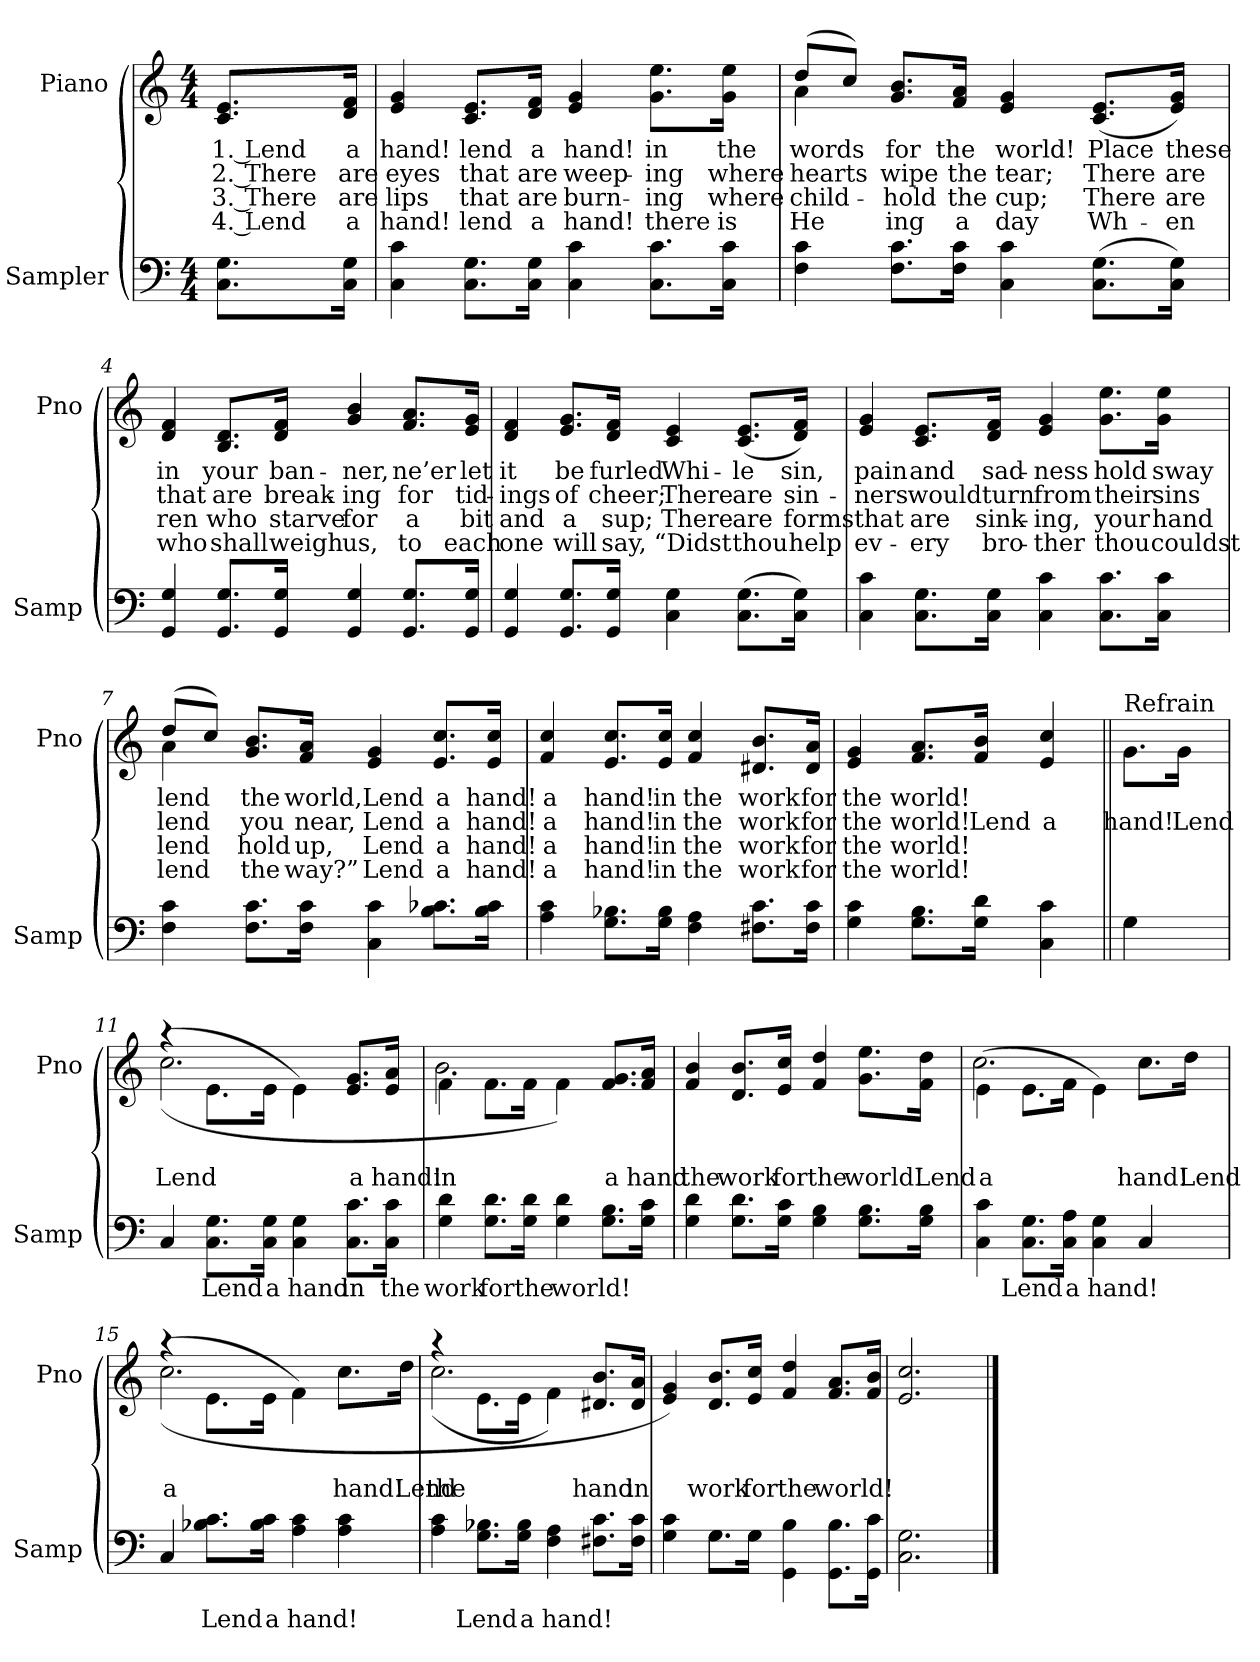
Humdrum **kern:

**kern	**text	**kern	**text	**text	**text	**text
*part2	*part2	*part1	*part1	*part1	*part1	*part1
*staff2	*staff2	*staff1	*staff1	*staff1	*staff1	*staff1
*I"Sampler	*	*I"Piano	*	*	*	*
*I'Samp	*	*I'Pno	*	*	*	*
*clefF4	*	*clefG2	*	*	*	*
*M4/4	*	*M4/4	*	*	*	*
=1	=1	=1	=1	=1	=1	=1
8.C\ 8.G\L	.	8.c/ 8.e/L	1. Lend	2. There	3. There	4. Lend
16C\ 16G\Jk	.	16d/ 16f/Jk	a	are	are	a
=2	=2	=2	=2	=2	=2	=2
4C 4c	.	4e 4g	hand!	eyes	lips	hand!
8.C\ 8.G\L	.	8.c/ 8.e/L	lend	that	that	lend
16C\ 16G\Jk	.	16d/ 16f/Jk	a	are	are	a
4C 4c	.	4e 4g	hand!	weep-	burn-	hand!
8.C\ 8.c\L	.	8.g\ 8.ee\L	in	-ing	-ing	there
16C\ 16c\Jk	.	16g\ 16ee\Jk	the	where	where	is
=3	=3	=3	=3	=3	=3	=3
*	*	*^	*	*	*	*
4F 4c	.	(8dd/L	4a	words	hearts	child-	He
.	.	8cc/J)	.	.	.	.	.
8.F\ 8.c\L	.	8.g/ 8.b/L	2.ryy	for	wipe	hold	-ing
16F\ 16c\Jk	.	16f/ 16a/Jk	.	the	the	the	a
4C 4c	.	4e 4g	.	world!	tear;	cup;	day
(8.C\ 8.G\L	.	(8.c/ 8.e/L	.	Place	There	There	Wh-
16C\ 16G\Jk)	.	16e/ 16g/Jk)	.	these	are	are	-en
*	*	*v	*v	*	*	*	*
=4	=4	=4	=4	=4	=4	=4
4GG 4G	.	4d 4f	in	that	-ren	who
8.GG/ 8.G/L	.	8.B/ 8.d/L	your	are	who	shall
16GG/ 16G/Jk	.	16d/ 16f/Jk	ban-	break-	starve	weigh
4GG 4G	.	4g 4b	-ner,	-ing	for	us,
8.GG/ 8.G/L	.	8.f/ 8.a/L	ne’er	for	a	to
16GG/ 16G/Jk	.	16e/ 16g/Jk	let	tid-	bit	each
=5	=5	=5	=5	=5	=5	=5
4GG 4G	.	4d 4f	it	-ings	and	one
8.GG/ 8.G/L	.	8.e/ 8.g/L	be	of	a	will
16GG/ 16G/Jk	.	16d/ 16f/Jk	furled	cheer;	sup;	say,
4C 4G	.	4c 4e	Whi-	There	There	“Didst
(8.C\ 8.G\L	.	(8.c/ 8.e/L	-le	are	are	thou
16C\ 16G\Jk)	.	16d/ 16f/Jk)	sin,	sin-	forms	help
=6	=6	=6	=6	=6	=6	=6
4C 4c	.	4e 4g	pain	-ners	that	ev-
8.C\ 8.G\L	.	8.c/ 8.e/L	and	would	are	-ery
16C\ 16G\Jk	.	16d/ 16f/Jk	sad-	turn	sink-	bro-
4C 4c	.	4e 4g	-ness	from	-ing,	-ther
8.C\ 8.c\L	.	8.g\ 8.ee\L	hold	their	your	thou
16C\ 16c\Jk	.	16g\ 16ee\Jk	sway	sins	hand	couldst
=7	=7	=7	=7	=7	=7	=7
*	*	*^	*	*	*	*
4F 4c	.	(8dd/L	4a	lend	lend	lend	lend
.	.	8cc/J)	.	.	.	.	.
8.F\ 8.c\L	.	8.g/ 8.b/L	2.ryy	the	you	hold	the
16F\ 16c\Jk	.	16f/ 16a/Jk	.	world,	near,	up,	way?”
4C 4c	.	4e 4g	.	Lend	Lend	Lend	Lend
8.B\ 8.c-X\L	.	8.e/ 8.cc/L	.	a	a	a	a
16B\ 16c-\Jk	.	16e/ 16cc/Jk	.	hand!	hand!	hand!	hand!
*	*	*v	*v	*	*	*	*
=8	=8	=8	=8	=8	=8	=8
4A 4c	.	4f 4cc	a	a	a	a
8.G\ 8.B-X\L	.	8.e/ 8.cc/L	hand!	hand!	hand!	hand!
16G\ 16B-\Jk	.	16e/ 16cc/Jk	in	in	in	in
4F 4A	.	4f 4cc	the	the	the	the
8.F#X\ 8.c\L	.	8.d#X/ 8.b/L	work	work	work	work
16F#\ 16c\Jk	.	16d#/ 16a/Jk	for	for	for	for
=9	=9	=9	=9	=9	=9	=9
4G 4c	.	4e 4g	the	the	the	the
8.G\ 8.B\L	.	8.f/ 8.a/L	world!	world!	world!	world!
16G\ 16d\Jk	.	16f/ 16b/Jk	.	Lend	.	.
4C 4c	.	4e 4cc	.	a	.	.
=10||	=10||	=10||	=10||	=10||	=10||	=10||
!	!	!LO:TX:t=Refrain	!	!	!	!
4G	.	8.g\L	.	hand!	.	.
.	.	16g\Jk	.	Lend	.	.
=11	=11	=11	=11	=11	=11	=11
*	*	*^	*	*	*	*
4C	.	(4r	(2.cc	.	Lend	.	.
8.C\ 8.G\L	Lend	8.e\L	.	.	.	.	.
16C\ 16G\Jk	a	16e\Jk	.	.	.	.	.
4C 4G	hand	4e\)	.	.	.	.	.
8.C\ 8.c\L	in	8.e/ 8.g/L	4ryy	.	a	.	.
16C\ 16c\Jk	the	16e/ 16a/Jk	.	.	hand!	.	.
=12	=12	=12	=12	=12	=12	=12	=12
4G 4d	work	4f\	2.b	.	in	.	.
8.G\ 8.d\L	for	8.f\L	.	.	.	.	.
16G\ 16d\Jk	the	16f\Jk	.	.	.	.	.
4G 4d	world!	4f\)	.	.	.	.	.
8.G\ 8.B\L	.	8.f/ 8.g/L	4ryy	.	a	.	.
16G\ 16c\Jk	.	16f/ 16a/Jk	.	.	hand	.	.
*	*	*v	*v	*	*	*	*
=13	=13	=13	=13	=13	=13	=13
4G 4d	.	4f 4b	.	the	.	.
8.G\ 8.d\L	.	8.d/ 8.b/L	.	work	.	.
16G\ 16c\Jk	.	16e/ 16cc/Jk	.	for	.	.
4G 4B	.	4f 4dd	.	the	.	.
8.G\ 8.B\L	.	8.g\ 8.ee\L	.	world!	.	.
16G\ 16B\Jk	.	16f\ 16dd\Jk	.	Lend	.	.
=14	=14	=14	=14	=14	=14	=14
*	*	*^	*	*	*	*
4C 4c	.	(4e\	2.cc	.	a	.	.
8.C\ 8.G\L	Lend	8.e\L	.	.	.	.	.
16C\ 16A\Jk	a	16f\Jk	.	.	.	.	.
4C 4G	hand!	4e\)	.	.	.	.	.
4C	.	8.cc\L	4ryy	.	hand!	.	.
.	.	16dd\Jk	.	.	Lend	.	.
=15	=15	=15	=15	=15	=15	=15	=15
4C	.	(4r	(2.cc	.	a	.	.
8.B-X\ 8.c\L	Lend	8.e\L	.	.	.	.	.
16B-\ 16c\Jk	a	16e\Jk	.	.	.	.	.
4A 4c	hand!	4f\)	.	.	.	.	.
4A 4c	.	8.cc\L	4ryy	.	hand!	.	.
.	.	16dd\Jk	.	.	Lend	.	.
=16	=16	=16	=16	=16	=16	=16	=16
4A 4c	.	4r	(2.cc	.	the	.	.
8.G\ 8.B-X\L	Lend	8.e\L	.	.	.	.	.
16G\ 16B-\Jk	a	16e\Jk	.	.	.	.	.
4F 4A	hand!	4f\)	.	.	.	.	.
8.F#X\ 8.c\L	.	8.d#X/ 8.b/L	4ryy	.	hand	.	.
16F#\ 16c\Jk	.	16d#/ 16a/Jk	.	.	in	.	.
*	*	*v	*v	*	*	*	*
=17	=17	=17	=17	=17	=17	=17
*^	*	*	*	*	*	*
4G 4c	4ryy	.	4e 4g)	.	.	.	.
8.G\L	8.G\L	.	8.d/ 8.b/L	.	work	.	.
16G\Jk	16G\Jk	.	16e/ 16cc/Jk	.	for	.	.
4GG 4B	2ryy	.	4f 4dd	.	the	.	.
8.GG\ 8.B\L	.	.	8.f/ 8.a/L	.	world!	.	.
16GG\ 16c\Jk	.	.	16f/ 16b/Jk	.	.	.	.
*v	*v	*	*	*	*	*	*
=18	=18	=18	=18	=18	=18	=18
2.C 2.G	.	2.e 2.cc	.	.	.	.
==	==	==	==	==	==	==
*-	*-	*-	*-	*-	*-	*-
